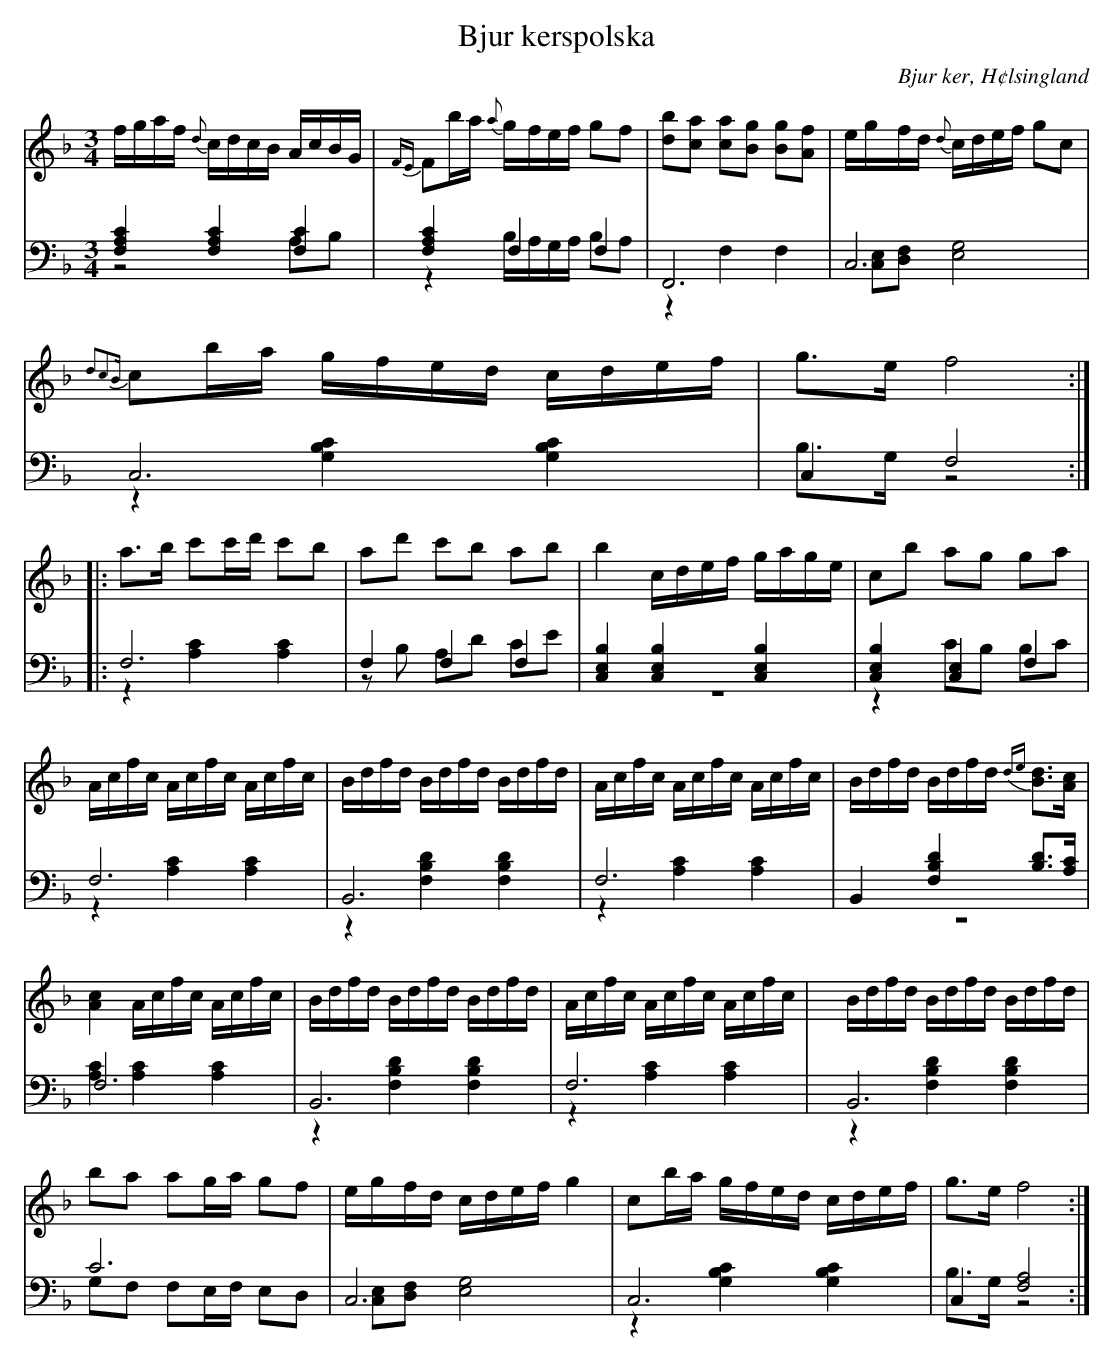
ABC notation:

X:1
T: Bjur kerspolska
O: Bjur ker, H¢lsingland
M: 3/4
L: 1/16
K: F
V:1
V:2
V:3 merge
V:1
fgaf {d}cdcB AcBG|{FE}F2ba {a}gfef g2f2|[d2b2][c2a2] [c2a2][B2g2] [B2g2][A2f2] |egfd {d}cdef g2c2|
{d2c2B}c2ba gfed cdef|g2>e2 f8:|
|:a2>b2 c'2c'd' c'2b2|a2d'2 c'2b2 a2b2|b4 cdef gage|c2b2 a2g2 g2a2|
Acfc Acfc Acfc|Bdfd Bdfd Bdfd|Acfc Acfc Acfc|Bdfd Bdfd {de}[B2d2]>[A2c2]|
[A4c4] Acfc Acfc|Bdfd Bdfd Bdfd|Acfc Acfc Acfc|Bdfd Bdfd Bdfd|
b2a2 a2ga g2f2|egfd cdef g4|c2ba gfed cdef|g2>e2 f8:|
V:2 clef=bass
[F,4A,4C4] [F,4A,4C4] [F,4C4]|[F,4A,4C4] F,4 F,4|F,,12|C,12|
C,12|C,4 F,8:|
|:F,12|F,4 F,4 F,4|[C,4E,4B,4] [C,4E,4B,4] [C,4E,4B,4]|[C,4E,4B,4] [C,4E,4] F,4|
F,12|B,,12|F,12|B,,4 [F,4B,4D4] [B,2D2]>[A,2C2]|
F,12|B,,12|F,12|B,,12|
C12|C,12|C,12|C,4 [F,8A,8]:|
V:3 clef=bass
z8 A,2B,2|z4 B,A,G,A, B,2A,2|z4 F,4 F,4|[C,2E,2][D,2F,2] [E,8G,8]|
z4 [G,4B,4C4] [G,4B,4C4]|B,2>G,2 z8:|
|:z4 [A,4C4] [A,4C4]|z2B,2 A,2D2 C2E2|z12|z4 C2B,2 B,2C2|
z4 [A,4C4] [A,4C4]|z4 [F,4B,4D4] [F,4B,4D4]|z4 [A,4C4] [A,4C4]|z12|
[A,4C4] [A,4C4] [A,4C4]|z4 [F,4B,4D4] [F,4B,4D4]|z4 [A,4C4] [A,4C4]|
|z4 [F,4B,4D4] [F,4B,4D4]|G,2F,2 F,2E,F, E,2D,2|[C,2E,2][D,2F,2] [E,8G,8]|z4 [G,4B,4C4] [G,4B,4C4]|B,2>G,2 z8:|
